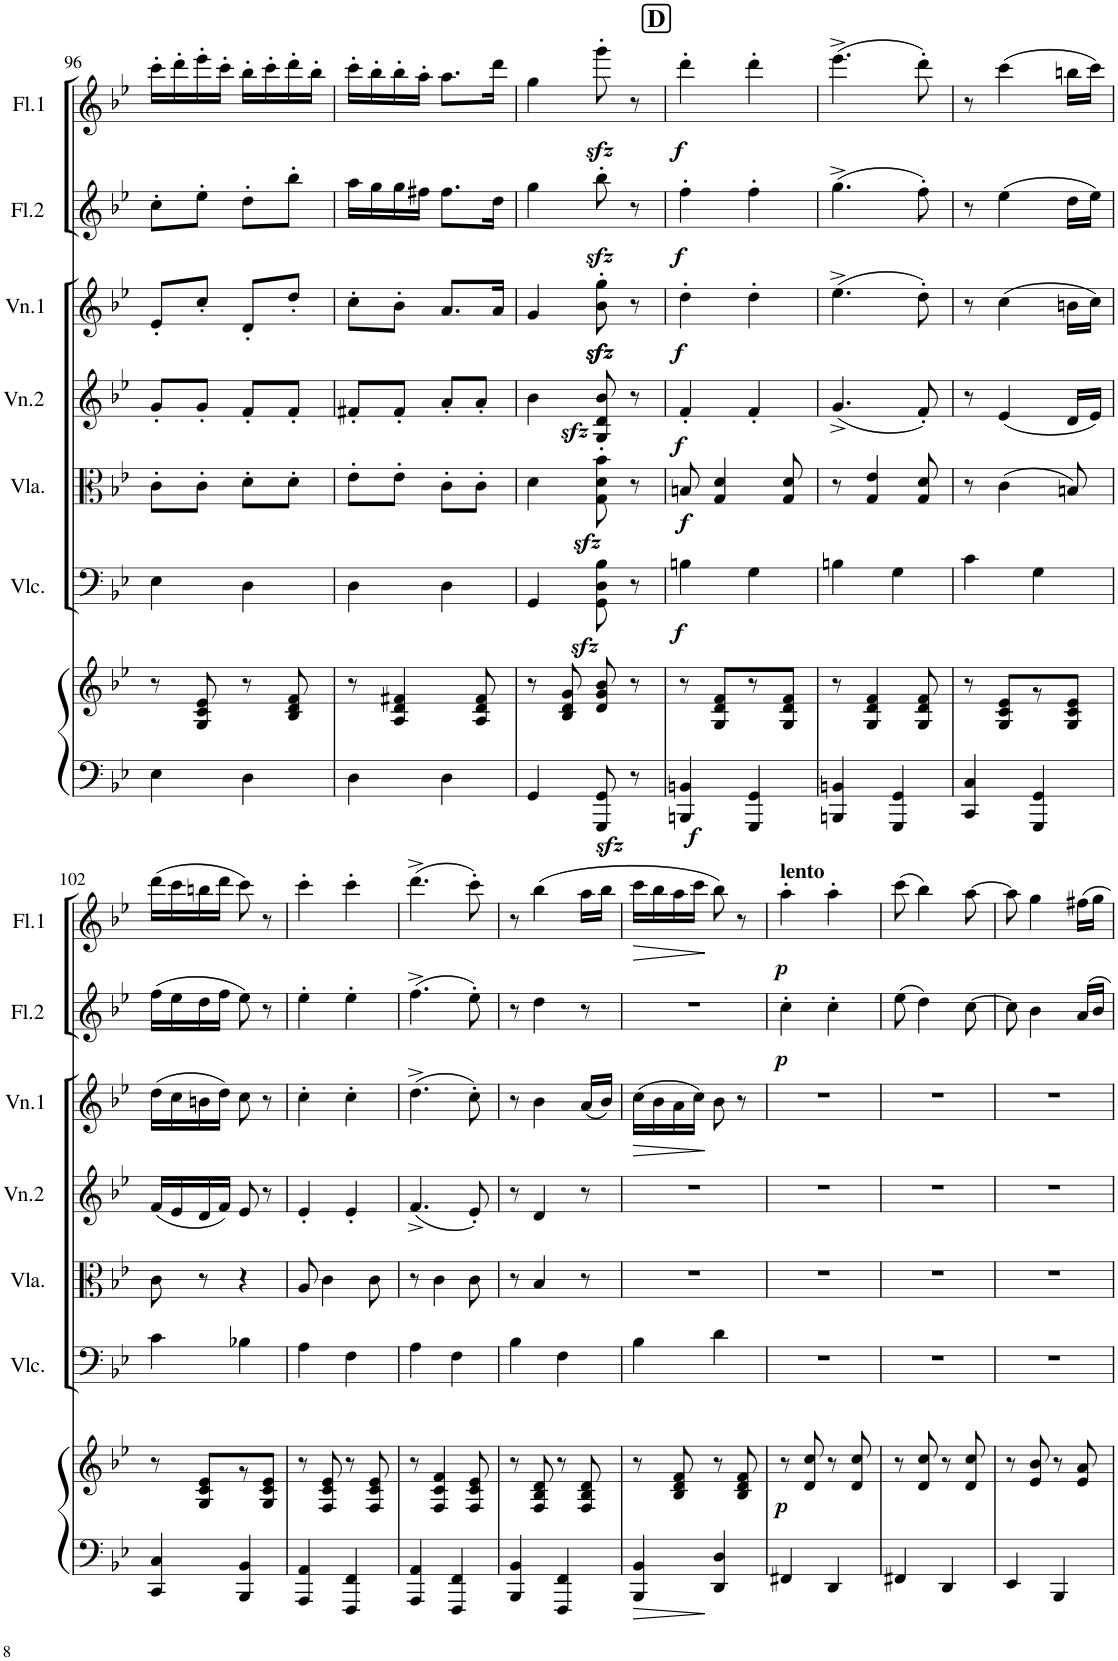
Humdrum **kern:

**kern	**kern	**dynam	**kern	**dynam	**kern	**dynam	**kern	**dynam	**kern	**dynam	**kern	**dynam	**kern	**dynam
*part7	*part7	*part7	*part6	*part6	*part5	*part5	*part4	*part4	*part3	*part3	*part2	*part2	*part1	*part1
*staff8	*staff7	*staff7/8	*staff6	*staff6	*staff5	*staff5	*staff4	*staff4	*staff3	*staff3	*staff2	*staff2	*staff1	*staff1
*I"Piano	*	*	*I"Violoncelle	*	*I"Alto	*	*I"Violon 2	*	*I"Violon 1	*	*I"Flûte 2	*	*I"Flûte 1	*
*I'Pno	*	*	*I'Vlc.	*	*	*	*I'Vn.2	*	*I'Vn.1	*	*I'Fl.2	*	*I'Fl.1	*
!!LO:PB:g=z
*clefF4	*clefG2	*	*clefF4	*	*clefC3	*	*clefG2	*	*clefG2	*	*clefG2	*	*clefG2	*
*k[b-e-]	*k[b-e-]	*	*k[b-e-]	*	*k[b-e-]	*	*k[b-e-]	*	*k[b-e-]	*	*k[b-e-]	*	*k[b-e-]	*
*M2/4	*M2/4	*	*M2/4	*	*M2/4	*	*M2/4	*	*M2/4	*	*M2/4	*	*M2/4	*
=96	=96	=96	=96	=96	=96	=96	=96	=96	=96	=96	=96	=96	=96	=96
4E-\	8r	.	4E-\	.	8c'\L	.	8g'/L	.	8e-'/L	.	8cc'\L	.	16ccc'\LL	.
.	.	.	.	.	.	.	.	.	.	.	.	.	16ddd'\	.
.	8G/ 8c/ 8e-/	.	.	.	8c'\J	.	8g'/J	.	8cc'/J	.	8ee-'\J	.	16eee-'\	.
.	.	.	.	.	.	.	.	.	.	.	.	.	16ccc'\JJ	.
4D\	8r	.	4D\	.	8d'\L	.	8f'/L	.	8d'/L	.	8dd'\L	.	16bb-'\LL	.
.	.	.	.	.	.	.	.	.	.	.	.	.	16ccc'\	.
.	8B-/ 8d/ 8f/	.	.	.	8d'\J	.	8f'/J	.	8dd'/J	.	8bb-'\J	.	16ddd'\	.
.	.	.	.	.	.	.	.	.	.	.	.	.	16bb-'\JJ	.
=97	=97	=97	=97	=97	=97	=97	=97	=97	=97	=97	=97	=97	=97	=97
4D\	8r	.	4D\	.	8e-'\L	.	8f#X'/L	.	8cc'\L	.	16aa\LL	.	16ccc'\LL	.
.	.	.	.	.	.	.	.	.	.	.	16gg\	.	16bb-'\	.
.	4A/ 4d/ 4f#X/	.	.	.	8e-'\J	.	8f#'/J	.	8b-'\J	.	16gg\	.	16bb-'\	.
.	.	.	.	.	.	.	.	.	.	.	16ff#X\JJ	.	16aa'\JJ	.
4D\	.	.	4D\	.	8c'\L	.	8a'/L	.	8.a/L	.	8.ff#\L	.	8.aa\L	.
.	8A/ 8d/ 8f#/	.	.	.	8c'\J	.	8a'/J	.	.	.	.	.	.	.
.	.	.	.	.	.	.	.	.	16a/Jk	.	16dd\Jk	.	16ddd\Jk	.
=98	=98	=98	=98	=98	=98	=98	=98	=98	=98	=98	=98	=98	=98	=98
4GG/	8r	.	4GG/	.	4d\	.	4b-\	.	4g/	.	4gg\	.	4gg\	.
.	8B-/ 8d/ 8g/	.	.	.	.	.	.	.	.	.	.	.	.	.
8GGG/zz< 8GG/zz<	8d/ 8g/ 8b-/	.	8GG\zz< 8D\zz< 8B-\zz<	.	8G\zz< 8d\zz< 8b-\zz<	.	8G/zz<' 8d/zz<' 8b-/zz<'	.	8b-\zz<' 8gg\zz<'	.	8bb-zz<'\	.	8gggzz<'\	.
8r	8r	.	8r	.	8r	.	8r	.	8r	.	8r	.	8r	.
!!LO:REH:place=s1:a:B:cj:fs=14:t=D
=99	=99	=99	=99	=99	=99	=99	=99	=99	=99	=99	=99	=99	=99	=99
!	!	!LO:DY:b=2	!	!LO:DY:b	!	!LO:DY:b	!	!LO:DY:b	!	!LO:DY:b	!	!LO:DY:b	!	!LO:DY:b
4BBBn/ 4BBn/	8r	f	4Bn\	f	8Bn/	f	4f'/	f	4dd'\	f	4ff'\	f	4ddd'\	f
.	8G/ 8d/ 8f/L	.	.	.	4G/ 4d/	.	.	.	.	.	.	.	.	.
4GGG/ 4GG/	8r	.	4G\	.	.	.	4f'/	.	4dd'\	.	4ff'\	.	4ddd'\	.
.	8G/ 8d/ 8f/J	.	.	.	8G/ 8d/	.	.	.	.	.	.	.	.	.
=100	=100	=100	=100	=100	=100	=100	=100	=100	=100	=100	=100	=100	=100	=100
4BBBn/ 4BBn/	8r	.	4Bn\	.	8r	.	(4.g^/	.	(4.ee-^\	.	(4.gg^\	.	(4.eee-^\	.
.	4G/ 4d/ 4f/	.	.	.	4G/ 4e-/	.	.	.	.	.	.	.	.	.
4GGG/ 4GG/	.	.	4G\	.	.	.	.	.	.	.	.	.	.	.
.	8G/ 8d/ 8f/	.	.	.	8G/ 8d/	.	8f'/)	.	8dd'\)	.	8ff'\)	.	8ddd'\)	.
=101	=101	=101	=101	=101	=101	=101	=101	=101	=101	=101	=101	=101	=101	=101
4CC/ 4C/	8r	.	4c\	.	8r	.	8r	.	8r	.	8r	.	8r	.
.	8G/ 8c/ 8e-/L	.	.	.	(4c\	.	(4e-/	.	(4cc\	.	(4ee-\	.	(4ccc\	.
4GGG/ 4GG/	8r	.	4G\	.	.	.	.	.	.	.	.	.	.	.
.	8G/ 8c/ 8e-/J	.	.	.	8Bn/)	.	16d/LL	.	16bn\LL	.	16dd\LL	.	16bbn\LL	.
.	.	.	.	.	.	.	16e-/JJ)	.	16cc\JJ)	.	16ee-\JJ)	.	16ccc\JJ)	.
!!LO:LB:g=z
=102	=102	=102	=102	=102	=102	=102	=102	=102	=102	=102	=102	=102	=102	=102
4CC/ 4C/	8r	.	4c\	.	8c\	.	(16f/LL	.	(16dd\LL	.	(16ff\LL	.	(16ddd\LL	.
.	.	.	.	.	.	.	16e-/	.	16cc\	.	16ee-\	.	16ccc\	.
.	8G/ 8c/ 8e-/L	.	.	.	8r	.	16d/	.	16bn\	.	16dd\	.	16bbn\	.
.	.	.	.	.	.	.	16f/JJ)	.	16dd\JJ)	.	16ff\JJ	.	16ddd\JJ	.
4BBB-/ 4BB-/	8r	.	4B-X\	.	4r	.	8e-/	.	8cc\	.	8ee-\)	.	8ccc\)	.
.	8G/ 8c/ 8e-/J	.	.	.	.	.	8r	.	8r	.	8r	.	8r	.
=103	=103	=103	=103	=103	=103	=103	=103	=103	=103	=103	=103	=103	=103	=103
4AAA/ 4AA/	8r	.	4A\	.	8A/	.	4e-'/	.	4cc'\	.	4ee-'\	.	4ccc'\	.
.	8F/ 8c/ 8e-/	.	.	.	4c\	.	.	.	.	.	.	.	.	.
4FFF/ 4FF/	8r	.	4F\	.	.	.	4e-'/	.	4cc'\	.	4ee-'\	.	4ccc'\	.
.	8F/ 8c/ 8e-/	.	.	.	8c\	.	.	.	.	.	.	.	.	.
=104	=104	=104	=104	=104	=104	=104	=104	=104	=104	=104	=104	=104	=104	=104
4AAA/ 4AA/	8r	.	4A\	.	8r	.	(4.f^/	.	(4.dd^\	.	(4.ff^\	.	(4.ddd^\	.
.	4F/ 4c/ 4f/	.	.	.	4c\	.	.	.	.	.	.	.	.	.
4FFF/ 4FF/	.	.	4F\	.	.	.	.	.	.	.	.	.	.	.
.	8F/ 8c/ 8e-/	.	.	.	8c\	.	8e-'/)	.	8cc'\)	.	8ee-'\)	.	8ccc'\)	.
=105	=105	=105	=105	=105	=105	=105	=105	=105	=105	=105	=105	=105	=105	=105
4BBB-/ 4BB-/	8r	.	4B-\	.	8r	.	8r	.	8r	.	8r	.	8r	.
.	8F/ 8B-/ 8d/	.	.	.	4B-/	.	4d/	.	4b-\	.	4dd\	.	(4bb-\	.
4FFF/ 4FF/	8r	.	4F\	.	.	.	.	.	.	.	.	.	.	.
.	8F/ 8B-/ 8d/	.	.	.	8r	.	8r	.	(16a/LL	.	8r	.	16aa\LL	.
.	.	.	.	.	.	.	.	.	16b-/JJ)	.	.	.	16bb-\JJ	.
=106	=106	=106	=106	=106	=106	=106	=106	=106	=106	=106	=106	=106	=106	=106
!	!	!	!	!	!	!	!	!	!	!LO:HP:b	!	!	!	!LO:HP:b
4BBB-/ 4BB-/	8r	.	4B-\	.	2r	.	2r	.	(16cc\LL	>	2r	.	16ccc\LL	>
.	.	.	.	.	.	.	.	.	16b-\	.	.	.	16bb-\	.
.	8B-/ 8d/ 8f/	.	.	.	.	.	.	.	16a\	.	.	.	16aa\	.
.	.	.	.	.	.	.	.	.	16cc\JJ)	.	.	.	16ccc\JJ	.
4DD/ 4D/	8r	.	4d\	.	.	.	.	.	8b-\	]	.	.	8bb-\)	]
.	8B-/ 8d/ 8f/	.	.	.	.	.	.	.	8r	.	.	.	8r	.
=107	=107	=107	=107	=107	=107	=107	=107	=107	=107	=107	=107	=107	=107	=107
!	!	!	!	!	!	!	!	!	!	!	!	!	!LO:TX:a:B:t=lento	!
!	!	!LO:DY:b	!	!	!	!	!	!	!	!	!	!LO:DY:b	!	!LO:DY:b
4FF#X/	8r	p	2r	.	2r	.	2r	.	2r	.	4cc'\	p	4aa'\	p
.	8d/ 8cc/	.	.	.	.	.	.	.	.	.	.	.	.	.
4DD/	8r	.	.	.	.	.	.	.	.	.	4cc'\	.	4aa'\	.
.	8d/ 8cc/	.	.	.	.	.	.	.	.	.	.	.	.	.
=108	=108	=108	=108	=108	=108	=108	=108	=108	=108	=108	=108	=108	=108	=108
4FF#X/	8r	.	2r	.	2r	.	2r	.	2r	.	(8ee-\	.	(8ccc\	.
.	8d/ 8cc/	.	.	.	.	.	.	.	.	.	4dd\)	.	4bb-\)	.
4DD/	8r	.	.	.	.	.	.	.	.	.	.	.	.	.
.	8d/ 8cc/	.	.	.	.	.	.	.	.	.	[8cc\	.	[8aa\	.
=109	=109	=109	=109	=109	=109	=109	=109	=109	=109	=109	=109	=109	=109	=109
4EE-/	8r	.	2r	.	2r	.	2r	.	2r	.	8cc\]	.	8aa\]	.
.	8e-/ 8b-/	.	.	.	.	.	.	.	.	.	4b-\	.	4gg\	.
4BBB-/	8r	.	.	.	.	.	.	.	.	.	.	.	.	.
.	8e-/ 8a/	.	.	.	.	.	.	.	.	.	16a/LL	.	16ff#X\LL	.
.	.	.	.	.	.	.	.	.	.	.	16b-/JJ	.	16gg\JJ	.
=	=	=	=	=	=	=	=	=	=	=	=	=	=	=
*-	*-	*-	*-	*-	*-	*-	*-	*-	*-	*-	*-	*-	*-	*-
